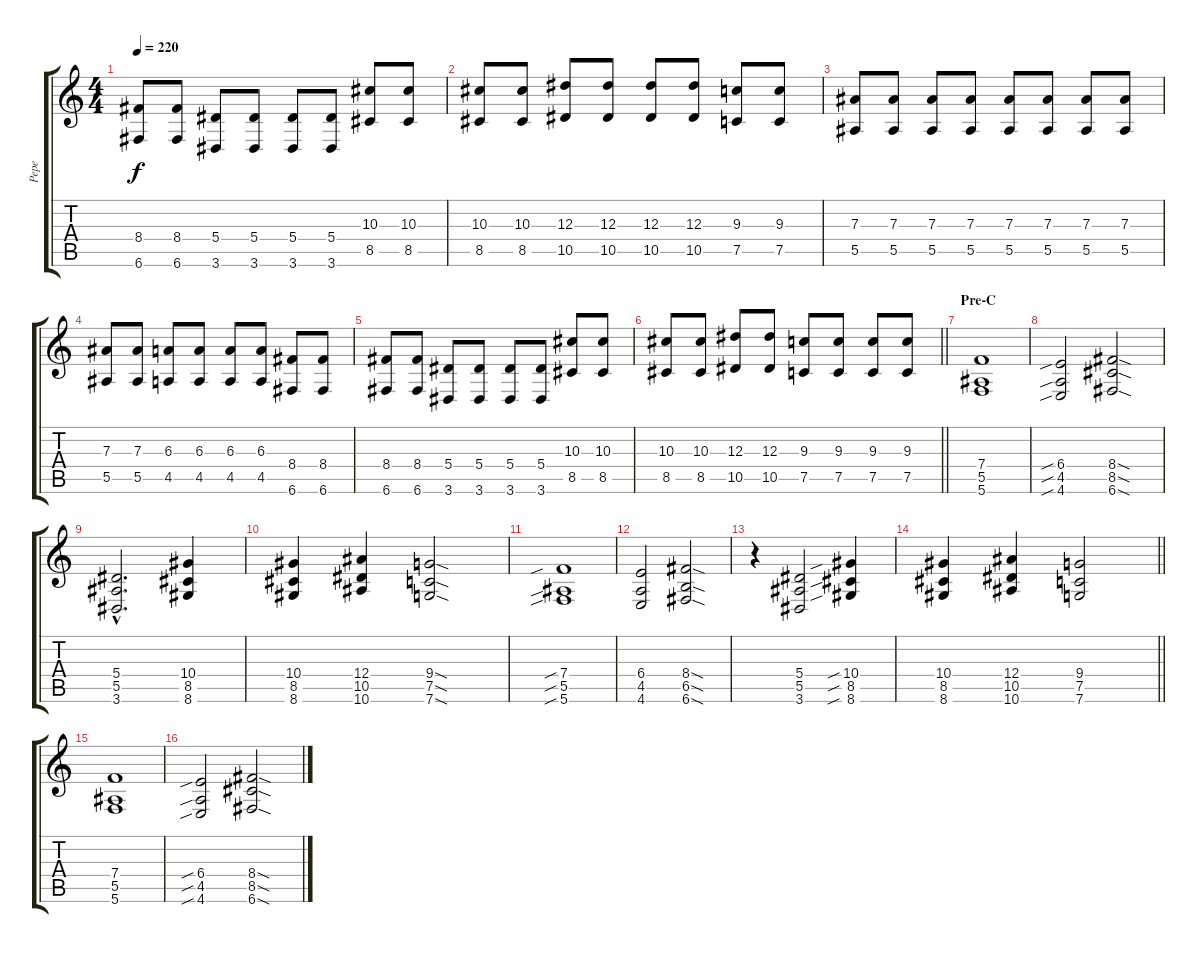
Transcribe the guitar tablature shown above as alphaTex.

\track ("Pepe" "Pepe") {instrument distortionguitar}
\staff {score tabs}
\tuning (C4 G3 Eb3 Bb2 F2 C2) {hide}
\ts (4 4)
\tempo 220
\clef g2
\ks c
(8.4 6.6).8{dy f} (8.4 6.6).8 (5.4 3.6).8 (5.4 3.6).8 (5.4 3.6).8 (5.4 3.6).8 (10.3 8.5).8 (10.3 8.5).8 |
(10.3 8.5).8 (10.3 8.5).8 (12.3 10.5).8 (12.3 10.5).8 (12.3 10.5).8 (12.3 10.5).8 (9.3 7.5).8 (9.3 7.5).8 |
(7.3 5.5).8 (7.3 5.5).8 (7.3 5.5).8 (7.3 5.5).8 (7.3 5.5).8 (7.3 5.5).8 (7.3 5.5).8 (7.3 5.5).8 |
(7.3 5.5).8 (7.3 5.5).8 (6.3 4.5).8 (6.3 4.5).8 (6.3 4.5).8 (6.3 4.5).8 (8.4 6.6).8 (8.4 6.6).8 |
(8.4 6.6).8 (8.4 6.6).8 (5.4 3.6).8 (5.4 3.6).8 (5.4 3.6).8 (5.4 3.6).8 (10.3 8.5).8 (10.3 8.5).8 |
\barLineRight lightlight
(10.3 8.5).8 (10.3 8.5).8 (12.3 10.5).8 (12.3 10.5).8 (9.3 7.5).8 (9.3 7.5).8 (9.3 7.5).8 (9.3 7.5).8 |
\section ("" "Pre-C")
(7.4 5.5 5.6).1 |
(6.4{sib} 4.5{sib} 4.6{sib}).2 (8.4{sod} 8.5{sod} 6.6{sod}).2 |
(5.4{hac} 5.5{hac} 3.6{hac}).2{d} (10.4 8.5 8.6).4 |
(10.4 8.5 8.6).4 (12.4 10.5 10.6).4 (9.4{sod} 7.5{sod} 7.6{sod}).2 |
(7.4{sib} 5.5{sib} 5.6{sib}).1 |
(6.4 4.5 4.6).2 (8.4{sod} 6.5{sod} 6.6{sod}).2 |
r.4 (5.4 5.5 3.6).2 (10.4{sib} 8.5{sib} 8.6{sib}).4 |
\barLineRight lightlight
(10.4 8.5 8.6).4 (12.4 10.5 10.6).4 (9.4 7.5 7.6).2 |
(7.4 5.5 5.6).1 |
(6.4{sib} 4.5{sib} 4.6{sib}).2 (8.4{sod} 8.5{sod} 6.6{sod}).2
